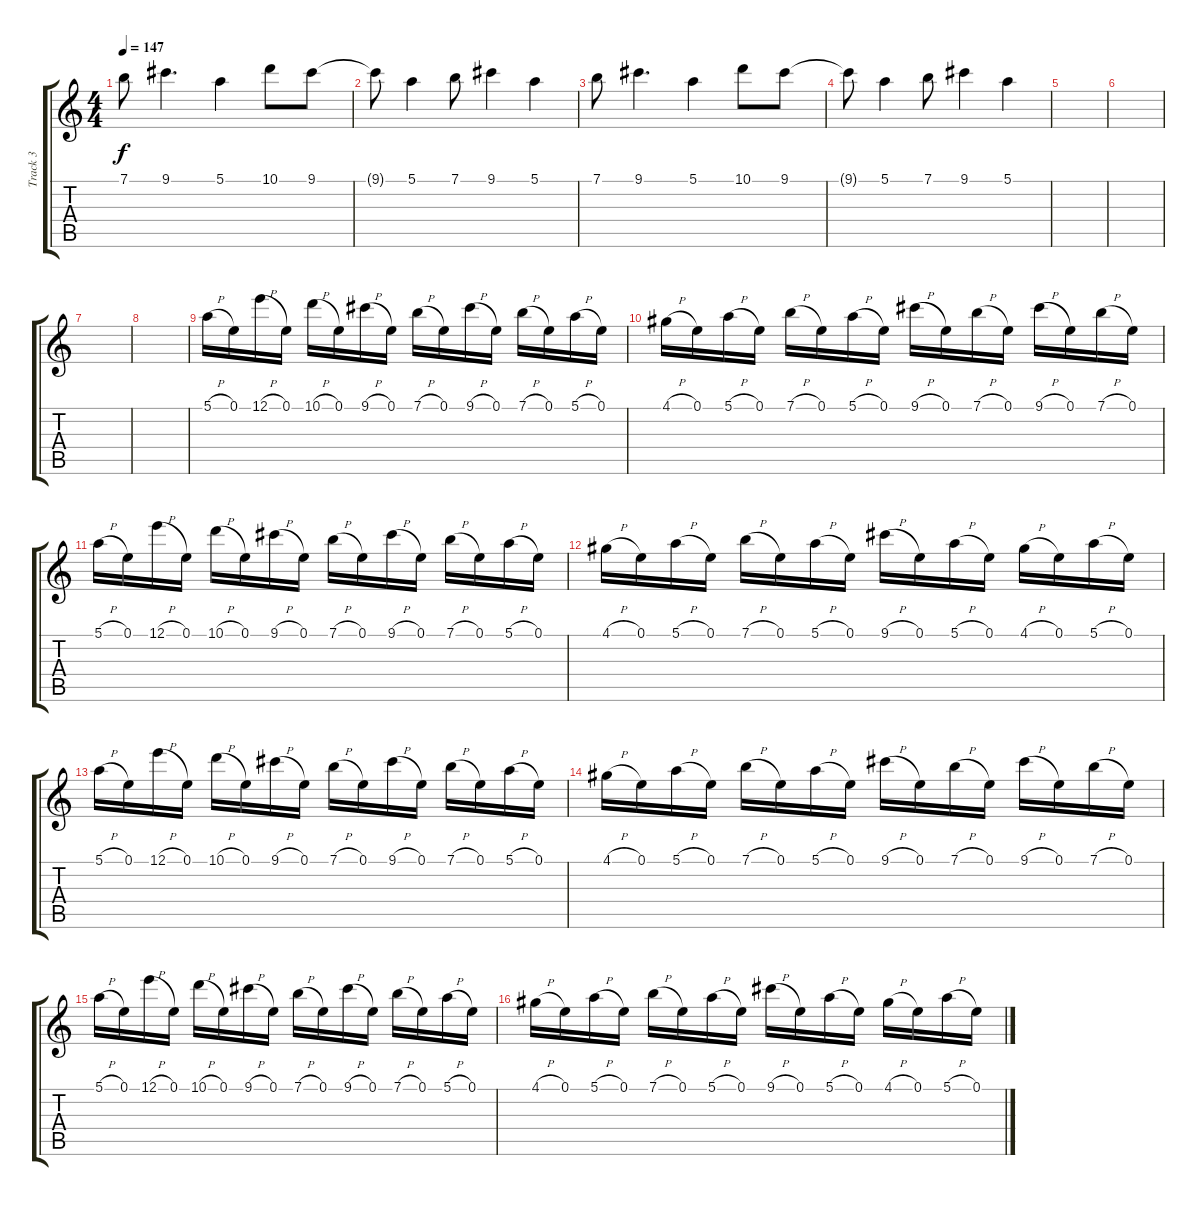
\track ("Track 3" "Track 3") {instrument distortionguitar}
\staff {score tabs}
\tuning (E4 B3 G3 D3 A2 E2) {hide}
\ts (4 4)
\tempo 147
\clef g2
\ks c
7.1.8{dy f} 9.1.4{d} 5.1.4 10.1.8 9.1.8 |
9.1{t}.8 5.1.4 7.1.8 9.1.4 5.1.4 |
7.1.8 9.1.4{d} 5.1.4 10.1.8 9.1.8 |
9.1{t}.8 5.1.4 7.1.8 9.1.4 5.1.4 |
|
|
|
|
5.1{h}.16 0.1.16 12.1{h}.16 0.1.16 10.1{h}.16 0.1.16 9.1{h}.16 0.1.16 7.1{h}.16 0.1.16 9.1{h}.16 0.1.16 7.1{h}.16 0.1.16 5.1{h}.16 0.1.16 |
4.1{h}.16 0.1.16 5.1{h}.16 0.1.16 7.1{h}.16 0.1.16 5.1{h}.16 0.1.16 9.1{h}.16 0.1.16 7.1{h}.16 0.1.16 9.1{h}.16 0.1.16 7.1{h}.16 0.1.16 |
5.1{h}.16 0.1.16 12.1{h}.16 0.1.16 10.1{h}.16 0.1.16 9.1{h}.16 0.1.16 7.1{h}.16 0.1.16 9.1{h}.16 0.1.16 7.1{h}.16 0.1.16 5.1{h}.16 0.1.16 |
4.1{h}.16 0.1.16 5.1{h}.16 0.1.16 7.1{h}.16 0.1.16 5.1{h}.16 0.1.16 9.1{h}.16 0.1.16 5.1{h}.16 0.1.16 4.1{h}.16 0.1.16 5.1{h}.16 0.1.16 |
5.1{h}.16 0.1.16 12.1{h}.16 0.1.16 10.1{h}.16 0.1.16 9.1{h}.16 0.1.16 7.1{h}.16 0.1.16 9.1{h}.16 0.1.16 7.1{h}.16 0.1.16 5.1{h}.16 0.1.16 |
4.1{h}.16 0.1.16 5.1{h}.16 0.1.16 7.1{h}.16 0.1.16 5.1{h}.16 0.1.16 9.1{h}.16 0.1.16 7.1{h}.16 0.1.16 9.1{h}.16 0.1.16 7.1{h}.16 0.1.16 |
5.1{h}.16 0.1.16 12.1{h}.16 0.1.16 10.1{h}.16 0.1.16 9.1{h}.16 0.1.16 7.1{h}.16 0.1.16 9.1{h}.16 0.1.16 7.1{h}.16 0.1.16 5.1{h}.16 0.1.16 |
4.1{h}.16 0.1.16 5.1{h}.16 0.1.16 7.1{h}.16 0.1.16 5.1{h}.16 0.1.16 9.1{h}.16 0.1.16 5.1{h}.16 0.1.16 4.1{h}.16 0.1.16 5.1{h}.16 0.1.16
